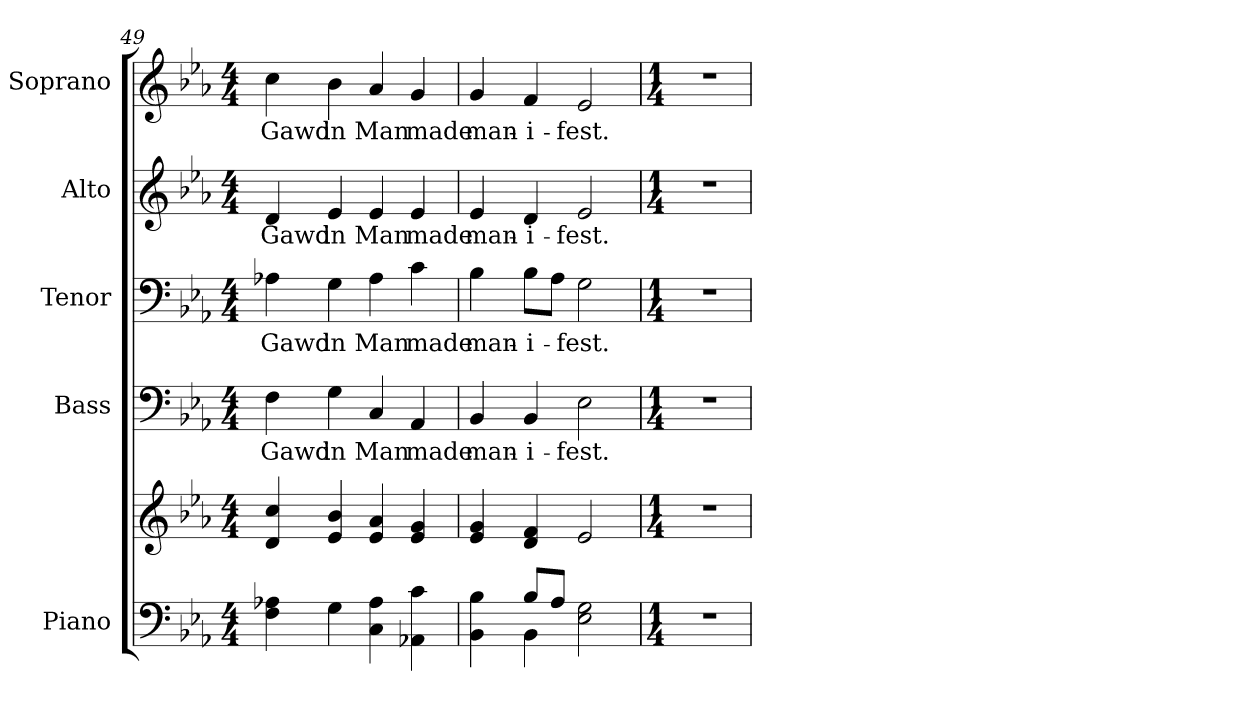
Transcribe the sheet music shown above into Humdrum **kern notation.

**kern	**kern	**kern	**text	**kern	**text	**kern	**text	**kern	**text
*part5	*part5	*part4	*part4	*part3	*part3	*part2	*part2	*part1	*part1
*staff6	*staff5	*staff4	*staff4	*staff3	*staff3	*staff2	*staff2	*staff1	*staff1
*I"Piano	*	*I"Bass	*	*I"Tenor	*	*I"Alto	*	*I"Soprano	*
*I'Pno.	*	*I'B.	*	*I'T.	*	*I'A.	*	*I'S.	*
*clefF4	*clefG2	*clefF4	*	*clefF4	*	*clefG2	*	*clefG2	*
*k[b-e-a-]	*k[b-e-a-]	*k[b-e-a-]	*	*k[b-e-a-]	*	*k[b-e-a-]	*	*k[b-e-a-]	*
*E-:	*E-:	*E-:	*	*E-:	*	*E-:	*	*E-:	*
*M4/4	*M4/4	*M4/4	*	*M4/4	*	*M4/4	*	*M4/4	*
=49	=49	=49	=49	=49	=49	=49	=49	=49	=49
!	!	!	!LO:LY:b:color=#000000	!	!	!	!	!	!
!	!	!	!	!	!LO:LY:b:color=#000000	!	!	!	!
!	!	!	!	!	!	!	!LO:LY:b:color=#000000	!	!
!	!	!	!	!	!	!	!	!	!LO:LY:b:color=#000000
4Fi\ 4A-Xi	4di/ 4cci	4Fi\	Gawd	4A-Xi\	Gawd	4di/	Gawd	4cci\	Gawd
!	!	!	!LO:LY:b:color=#000000	!	!	!	!	!	!
!	!	!	!	!	!LO:LY:b:color=#000000	!	!	!	!
!	!	!	!	!	!	!	!LO:LY:b:color=#000000	!	!
!	!	!	!	!	!	!	!	!	!LO:LY:b:color=#000000
4Gi\	4e-i/ 4b-i	4Gi\	in	4Gi\	in	4e-i/	in	4b-i\	in
!	!	!	!LO:LY:b:color=#000000	!	!	!	!	!	!
!	!	!	!	!	!LO:LY:b:color=#000000	!	!	!	!
!	!	!	!	!	!	!	!LO:LY:b:color=#000000	!	!
!	!	!	!	!	!	!	!	!	!LO:LY:b:color=#000000
4Ci\ 4A-i	4e-i/ 4a-i	4Ci/	Man	4A-i\	Man	4e-i/	Man	4a-i/	Man
!	!	!	!LO:LY:b:color=#000000	!	!	!	!	!	!
!	!	!	!	!	!LO:LY:b:color=#000000	!	!	!	!
!	!	!	!	!	!	!	!LO:LY:b:color=#000000	!	!
!	!	!	!	!	!	!	!	!	!LO:LY:b:color=#000000
4AA-Xi\ 4ci	4e-i/ 4gi	4AA-i/	made	4ci\	made	4e-i/	made	4gi/	made
!!LO:PB:g=z
=50	=50	=50	=50	=50	=50	=50	=50	=50	=50
*^	*	*	*	*	*	*	*	*	*
!	!	!	!	!LO:LY:b:color=#000000	!	!	!	!	!	!
!	!	!	!	!	!	!LO:LY:b:color=#000000	!	!	!	!
!	!	!	!	!	!	!	!	!LO:LY:b:color=#000000	!	!
!	!	!	!	!	!	!	!	!	!	!LO:LY:b:color=#000000
4BB-i\ 4B-i	4ryy	4e-i/ 4gi	4BB-i/	man-	4B-i\	man-	4e-i/	man-	4gi/	man-
!	!	!	!	!LO:LY:b:color=#000000	!	!	!	!	!	!
!	!	!	!	!	!	!LO:LY:b:color=#000000	!	!	!	!
!	!	!	!	!	!	!	!	!LO:LY:b:color=#000000	!	!
!	!	!	!	!	!	!	!	!	!	!LO:LY:b:color=#000000
8B-i/L	4BB-i\	4di/ 4fi	4BB-i/	-i-	8B-i\L	-i-	4di/	-i-	4fi/	-i-
8A-i/J	.	.	.	.	8A-i\J	.	.	.	.	.
!	!	!	!	!LO:LY:b:color=#000000	!	!	!	!	!	!
!	!	!	!	!	!	!LO:LY:b:color=#000000	!	!	!	!
!	!	!	!	!	!	!	!	!LO:LY:b:color=#000000	!	!
!	!	!	!	!	!	!	!	!	!	!LO:LY:b:color=#000000
2E-i\ 2Gi	2ryy	2e-i/	2E-i\	-fest.	2Gi\	-fest.	2e-i/	-fest.	2e-i/	-fest.
*v	*v	*	*	*	*	*	*	*	*	*
=51	=51	=51	=51	=51	=51	=51	=51	=51	=51
*M1/4	*M1/4	*M1/4	*	*M1/4	*	*M1/4	*	*M1/4	*
*^	*	*	*	*	*	*	*	*	*
!LO:N:vis=1	!	!LO:N:vis=1	!LO:N:vis=1	!	!LO:N:vis=1	!	!LO:N:vis=1	!	!LO:N:vis=1	!
*v	*v	*	*	*	*	*	*	*	*	*
4r	4r	4r	.	4r	.	4r	.	4r	.
=	=	=	=	=	=	=	=	=	=
*-	*-	*-	*-	*-	*-	*-	*-	*-	*-
